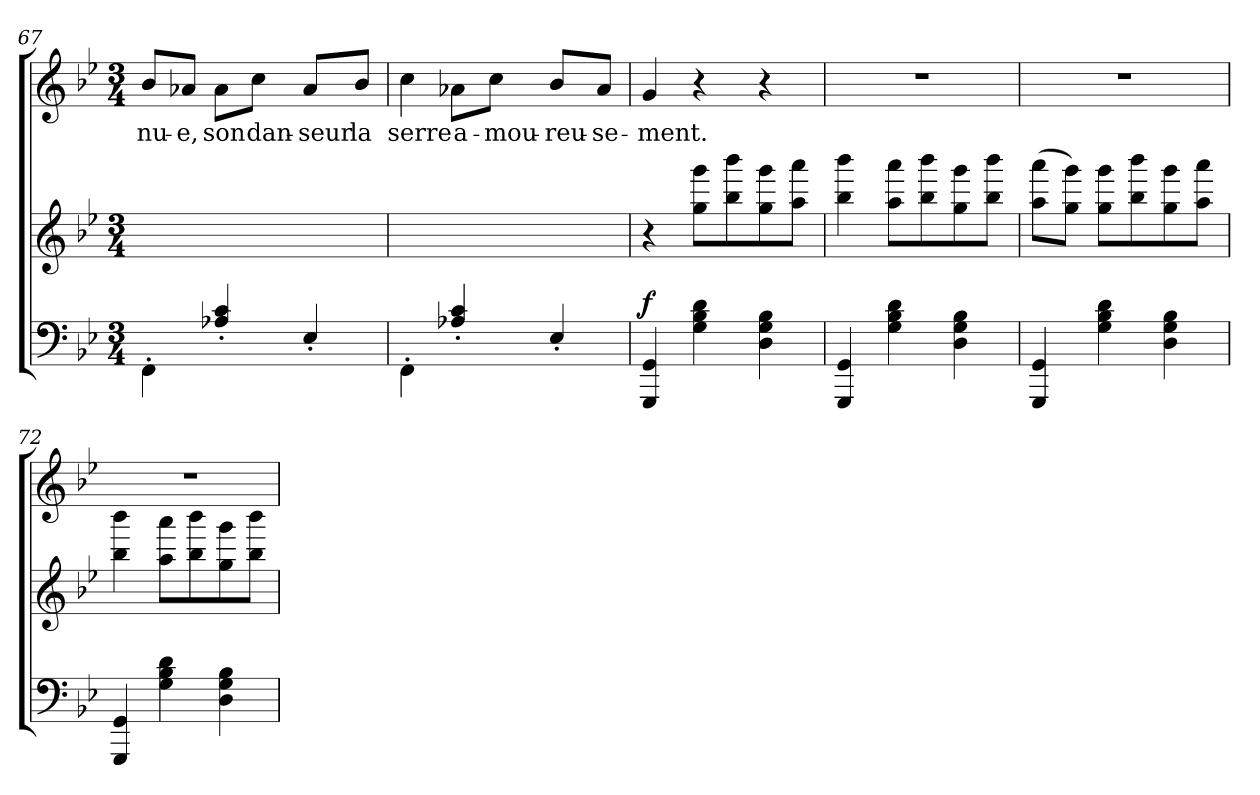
**kern	**dynam	**kern	**kern	**text
*part3	*part3	*part2	*part1	*part1
*staff3	*staff3	*staff2	*staff1	*staff1
*clefF4	*	*clefG2	*clefG2	*
*k[b-e-]	*	*k[b-e-]	*k[b-e-]	*
*B-:	*	*B-:	*B-:	*
*M3/4	*	*M3/4	*M3/4	*
=67	=67	=67	=67	=67
!	!	!	!	!LO:LY:b
4FF'>\	.	2.ryy	8b-/L	nu-
!	!	!	!	!LO:LY:b
.	.	.	8a-X/J	-e,
!	!	!	!	!LO:LY:b
4A-X/'> 4c/'>	.	.	8a-\L	son
!	!	!	!	!LO:LY:b
.	.	.	8cc\J	dan-
!	!	!	!	!LO:LY:b
4E-'>/	.	.	8a-/L	-seur
!	!	!	!	!LO:LY:b
.	.	.	8b-/J	la
=68	=68	=68	=68	=68
!	!	!	!	!LO:LY:b
4FF'>\	.	2.ryy	4cc\	serre
!	!	!	!	!LO:LY:b
4A-X/'> 4c/'>	.	.	8a-X\L	a-
!	!	!	!	!LO:LY:b
.	.	.	8cc\J	-mou-
!	!	!	!	!LO:LY:b
4E-'>/	.	.	8b-/L	-reu-
!	!	!	!	!LO:LY:b
.	.	.	8a-/J	-se-
=69	=69	=69	=69	=69
!	!LO:DY:a	!	!	!LO:LY:b
4GGG/ 4GG/	f	4r	4g/	-ment.
4G\ 4B-\ 4d\	.	8gg\ 8ggg\L	4r	.
.	.	8bb-\ 8bbb-\	.	.
4D\ 4G\ 4B-\	.	8gg\ 8ggg\	4r	.
.	.	8aa\ 8aaa\J	.	.
!!LO:LB:g=z
=70	=70	=70	=70	=70
4GGG/ 4GG/	.	4bb-\ 4bbb-\	2.r	.
4G\ 4B-\ 4d\	.	8aa\ 8aaa\L	.	.
.	.	8bb-\ 8bbb-\	.	.
4D\ 4G\ 4B-\	.	8gg\ 8ggg\	.	.
.	.	8bb-\ 8bbb-\J	.	.
=71	=71	=71	=71	=71
4GGG/ 4GG/	.	(>8aa\ 8aaa\L	2.r	.
.	.	8gg\ 8ggg\J)	.	.
4G\ 4B-\ 4d\	.	8gg\ 8ggg\L	.	.
.	.	8bb-\ 8bbb-\	.	.
4D\ 4G\ 4B-\	.	8gg\ 8ggg\	.	.
.	.	8aa\ 8aaa\J	.	.
=72	=72	=72	=72	=72
4GGG/ 4GG/	.	4bb-\ 4bbb-\	2.r	.
4G\ 4B-\ 4d\	.	8aa\ 8aaa\L	.	.
.	.	8bb-\ 8bbb-\	.	.
4D\ 4G\ 4B-\	.	8gg\ 8ggg\	.	.
.	.	8bb-\ 8bbb-\J	.	.
=	=	=	=	=
*-	*-	*-	*-	*-
